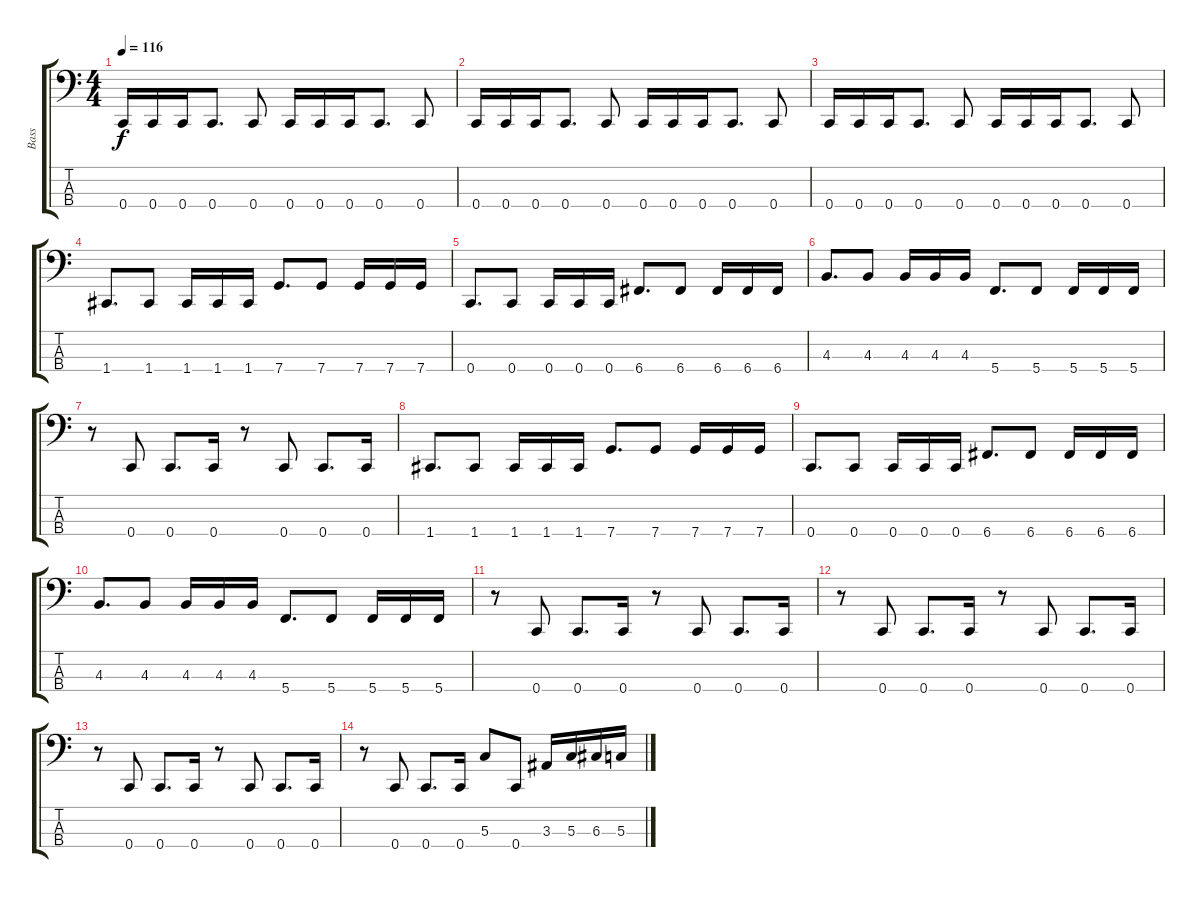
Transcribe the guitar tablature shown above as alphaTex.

\track ("Bass" "Bass") {instrument electricbassfinger}
\staff {score tabs}
\tuning (F2 C2 G1 C1) {hide}
\ts (4 4)
\tempo 116
\clef f4
\ks c
0.4.16{dy f} 0.4.16 0.4.16 0.4.8{d} 0.4.8 0.4.16 0.4.16 0.4.16 0.4.8{d} 0.4.8 |
0.4.16 0.4.16 0.4.16 0.4.8{d} 0.4.8 0.4.16 0.4.16 0.4.16 0.4.8{d} 0.4.8 |
0.4.16 0.4.16 0.4.16 0.4.8{d} 0.4.8 0.4.16 0.4.16 0.4.16 0.4.8{d} 0.4.8 |
1.4.8{d} 1.4.8 1.4.16 1.4.16 1.4.16 7.4.8{d} 7.4.8 7.4.16 7.4.16 7.4.16 |
0.4.8{d} 0.4.8 0.4.16 0.4.16 0.4.16 6.4.8{d} 6.4.8 6.4.16 6.4.16 6.4.16 |
4.3.8{d} 4.3.8 4.3.16 4.3.16 4.3.16 5.4.8{d} 5.4.8 5.4.16 5.4.16 5.4.16 |
r.8 0.4.8 0.4.8{d} 0.4.16 r.8 0.4.8 0.4.8{d} 0.4.16 |
1.4.8{d} 1.4.8 1.4.16 1.4.16 1.4.16 7.4.8{d} 7.4.8 7.4.16 7.4.16 7.4.16 |
0.4.8{d} 0.4.8 0.4.16 0.4.16 0.4.16 6.4.8{d} 6.4.8 6.4.16 6.4.16 6.4.16 |
4.3.8{d} 4.3.8 4.3.16 4.3.16 4.3.16 5.4.8{d} 5.4.8 5.4.16 5.4.16 5.4.16 |
r.8 0.4.8 0.4.8{d} 0.4.16 r.8 0.4.8 0.4.8{d} 0.4.16 |
r.8 0.4.8 0.4.8{d} 0.4.16 r.8 0.4.8 0.4.8{d} 0.4.16 |
r.8 0.4.8 0.4.8{d} 0.4.16 r.8 0.4.8 0.4.8{d} 0.4.16 |
r.8 0.4.8 0.4.8{d} 0.4.16 5.3.8 0.4.8 3.3.16 5.3.16 6.3.16 5.3.16
